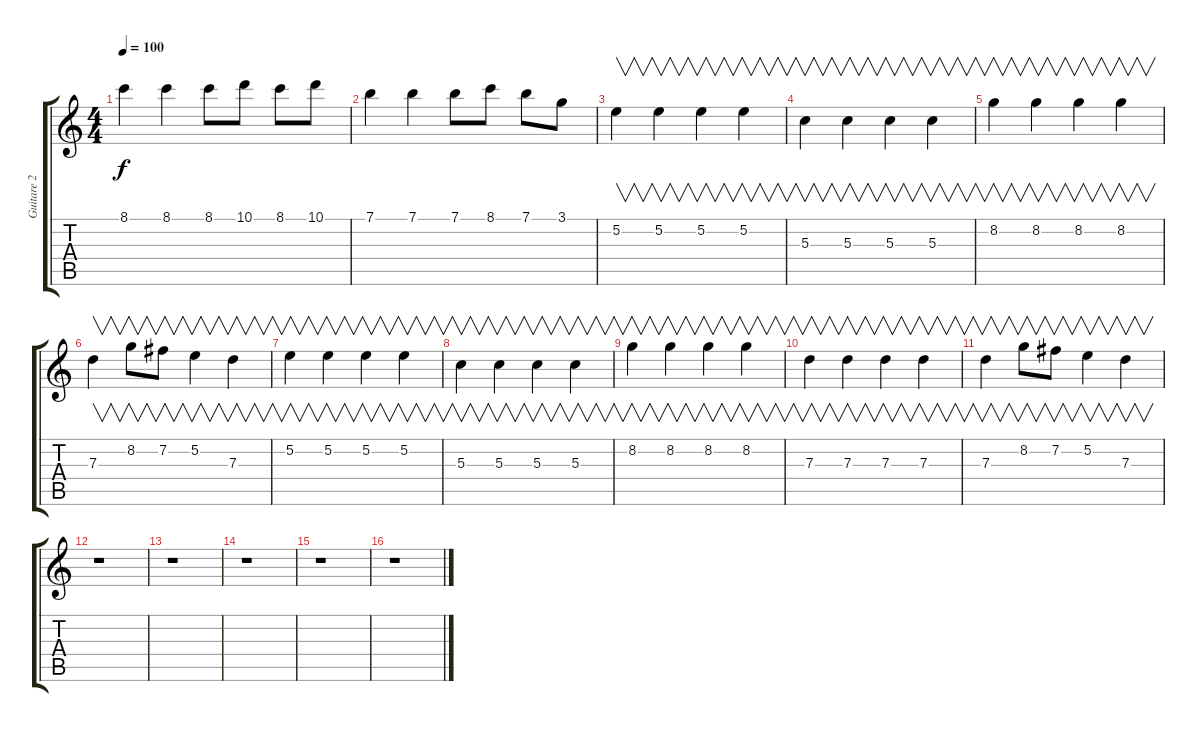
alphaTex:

\track ("Guitare 2" "Guitare 2") {instrument electricguitarjazz}
\staff {score tabs}
\tuning (E4 B3 G3 D3 A2 E2) {hide}
\ts (4 4)
\tempo 100
\clef g2
\ks c
8.1.4{dy f} 8.1.4 8.1.8 10.1.8 8.1.8 10.1.8 |
7.1.4 7.1.4 7.1.8 8.1.8 7.1.8 3.1.8 |
5.2.4{v} 5.2.4{v} 5.2.4{v} 5.2.4{v} |
5.3.4{v} 5.3.4{v} 5.3.4{v} 5.3.4{v} |
8.2.4{v} 8.2.4{v} 8.2.4{v} 8.2.4{v} |
7.3.4{v} 8.2.8{v} 7.2.8{v} 5.2.4{v} 7.3.4{v} |
5.2.4{v} 5.2.4{v} 5.2.4{v} 5.2.4{v} |
5.3.4{v} 5.3.4{v} 5.3.4{v} 5.3.4{v} |
8.2.4{v} 8.2.4{v} 8.2.4{v} 8.2.4{v} |
7.3.4{v} 7.3.4{v} 7.3.4{v} 7.3.4{v} |
7.3.4{v} 8.2.8{v} 7.2.8{v} 5.2.4{v} 7.3.4{v} |
r.1 |
r.1 |
r.1 |
r.1 |
r.1
